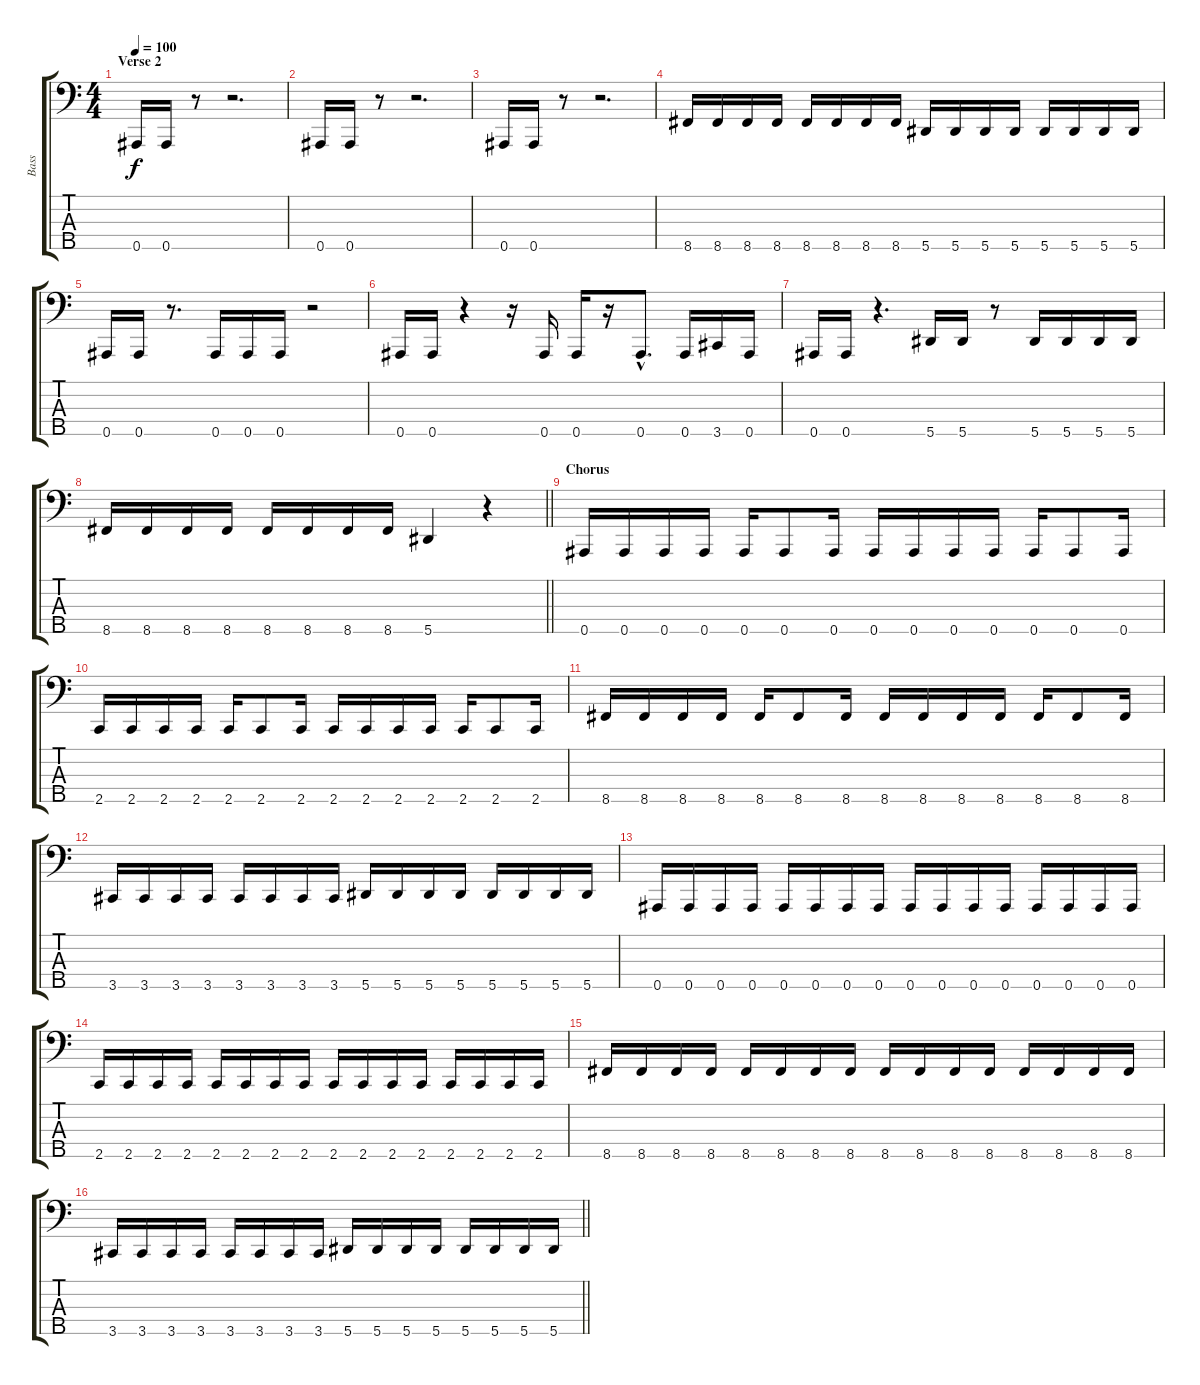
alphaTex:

\track ("Bass" "Bass") {instrument electricbassfinger}
\staff {score tabs}
\tuning (G2 Eb2 Bb1 F1 Bb0) {hide}
\ts (4 4)
\section ("" "Verse 2")
\tempo 100
\clef f4
\ks c
0.5.16{dy f} 0.5.16 r.8 r.2{d} |
0.5.16 0.5.16 r.8 r.2{d} |
0.5.16 0.5.16 r.8 r.2{d} |
8.5.16 8.5.16 8.5.16 8.5.16 8.5.16 8.5.16 8.5.16 8.5.16 5.5.16 5.5.16 5.5.16 5.5.16 5.5.16 5.5.16 5.5.16 5.5.16 |
0.5.16 0.5.16 r.8{d} 0.5.16 0.5.16 0.5.16 r.2 |
0.5.16 0.5.16 r.4 r.16 0.5.16 0.5.16 r.16 0.5{hac}.8{d} 0.5.16 3.5.16 0.5.16 |
0.5.16 0.5.16 r.4{d} 5.5.16 5.5.16 r.8 5.5.16 5.5.16 5.5.16 5.5.16 |
\barLineRight lightlight
8.5.16 8.5.16 8.5.16 8.5.16 8.5.16 8.5.16 8.5.16 8.5.16 5.5.4 r.4 |
\section ("" "Chorus")
0.5.16 0.5.16 0.5.16 0.5.16 0.5.16 0.5.8 0.5.16 0.5.16 0.5.16 0.5.16 0.5.16 0.5.16 0.5.8 0.5.16 |
2.5.16 2.5.16 2.5.16 2.5.16 2.5.16 2.5.8 2.5.16 2.5.16 2.5.16 2.5.16 2.5.16 2.5.16 2.5.8 2.5.16 |
8.5.16 8.5.16 8.5.16 8.5.16 8.5.16 8.5.8 8.5.16 8.5.16 8.5.16 8.5.16 8.5.16 8.5.16 8.5.8 8.5.16 |
3.5.16 3.5.16 3.5.16 3.5.16 3.5.16 3.5.16 3.5.16 3.5.16 5.5.16 5.5.16 5.5.16 5.5.16 5.5.16 5.5.16 5.5.16 5.5.16 |
0.5.16 0.5.16 0.5.16 0.5.16 0.5.16 0.5.16 0.5.16 0.5.16 0.5.16 0.5.16 0.5.16 0.5.16 0.5.16 0.5.16 0.5.16 0.5.16 |
2.5.16 2.5.16 2.5.16 2.5.16 2.5.16 2.5.16 2.5.16 2.5.16 2.5.16 2.5.16 2.5.16 2.5.16 2.5.16 2.5.16 2.5.16 2.5.16 |
8.5.16 8.5.16 8.5.16 8.5.16 8.5.16 8.5.16 8.5.16 8.5.16 8.5.16 8.5.16 8.5.16 8.5.16 8.5.16 8.5.16 8.5.16 8.5.16 |
\barLineRight lightlight
3.5.16 3.5.16 3.5.16 3.5.16 3.5.16 3.5.16 3.5.16 3.5.16 5.5.16 5.5.16 5.5.16 5.5.16 5.5.16 5.5.16 5.5.16 5.5.16
